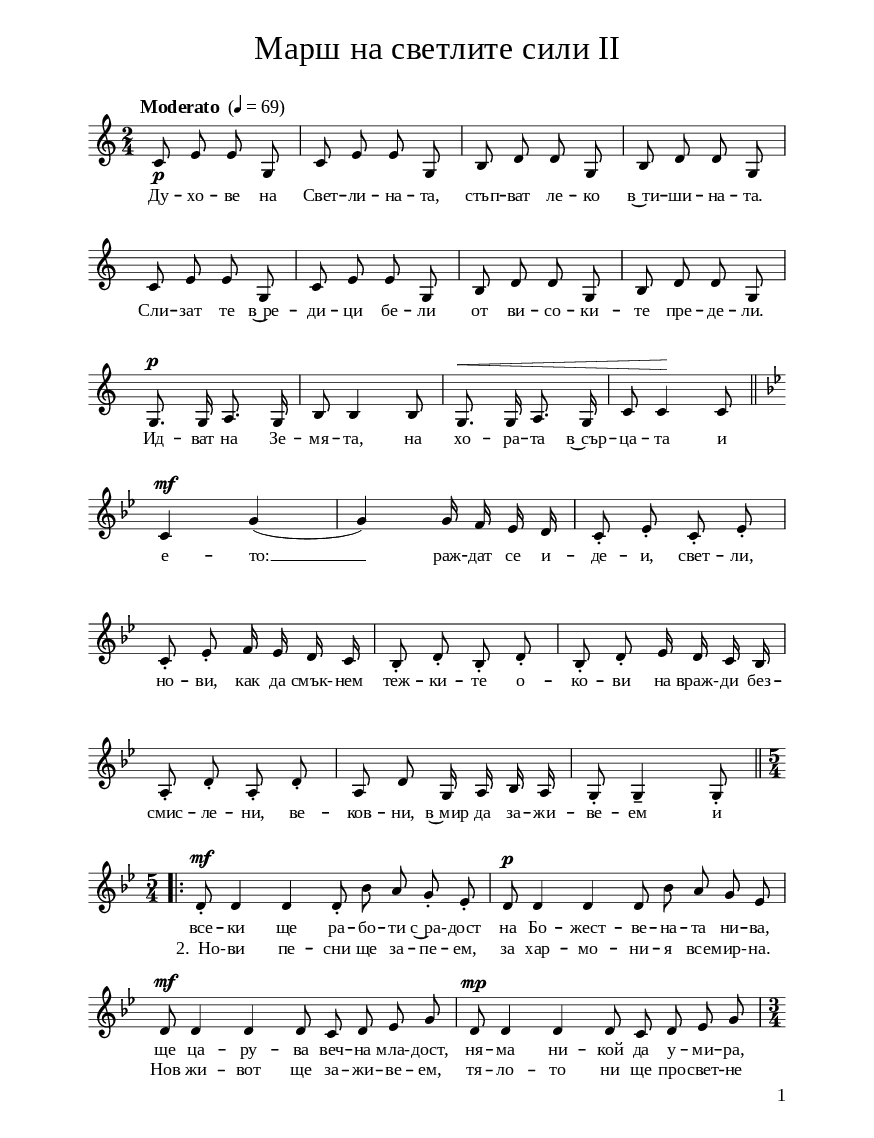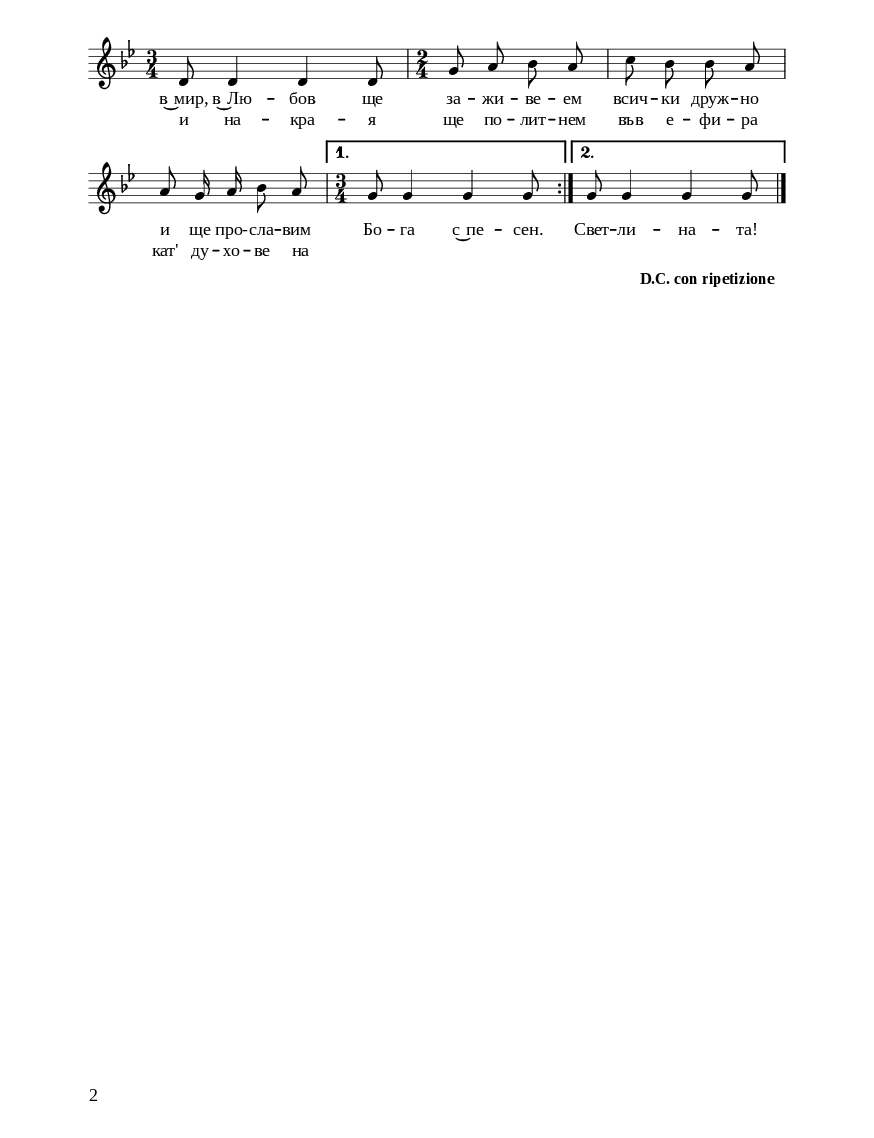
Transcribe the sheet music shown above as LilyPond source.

\version "2.24.2"

% include paper part and global functions
\include "include/globals.ily"

\bookpart {
  \label #'ref162_2
  \tocItem \markup "Марш на светлите сили II – Marš na svetlite sili II"
  \include "include/bookpart-paper.ily"
  \score {
    \include "include/score-layout.ily"

    \new Voice \relative c' {
      \clef treble
      \key c \major
      \time 2/4
      \tempoFunc "Moderato " 4 "69"

      \autoBeamOff


      c8 \p e e g, | c8 e e g, | b d d g, | b d d g, | \break

     c8 e e g, |c8 e e g, | b d d g, |  b d d g, | \break

      g8.^\p g16 a8. g16 | b8 b4 b8 | g8.^\< g16 a8. g16 |  c8 c4  \! c8 | \bar "||" \break

      \key g \minor  c4^\mf  g'4 (g4) g16 f es d |  c8\staccato es\staccato c\staccato es\staccato |\break

      c\staccato es\staccato f16 es d c | bes8\staccato d\staccato bes\staccato d\staccato | bes\staccato d\staccato es16 d c bes | a8\staccato d\staccato a\staccato d\staccato | a d g,16 a bes a | g8\staccato g4-- g8\staccato | \break

      \bar ".|:-||"  \repeat volta 2 {

        \time 5/4 d'8\staccato^\mf d4 d4 d8\staccato bes'8 a g\staccato es\staccato |

        d8^\p  d4 d4 d8 bes'8 a8 g es | \break

        d8^\mf  d4  d4 d8 c d es g |

        d^\mp  d4 d4 d8 c8 d8 es g | \break

        \time 3/4 d8 d4 d4 d8 | \time 2/4 g8 a bes a |c bes bes a | \break

        a g16 a bes8 a8 |
        \time 3/4
      }

      \alternative {
        { g8 g4 g4 g8}
        { g8 g4 g4 g8\bar "|." }
      }


    }

    \addlyrics {
      Ду -- хо -- ве на Свет -- ли -- на -- та, стъп -- ват ле -- ко в~ти -- ши -- на -- та.

      Сли --  зат те в~ре -- ди -- ци бе -- ли от ви -- со -- ки -- те пре -- де -- ли.

      Ид  -- ват на Зе -- мя -- та, на хо -- ра -- та в~сър -- ца -- та

      и е -- то: __ раж -- дат се и -- де -- и, свет --  ли, но -- ви,

      как да "смък-" -- нем теж -- ки -- те о -- ко -- ви на

      "враж-" -- ди без -- смис -- ле -- ни, ве -- ков -- ни, в~мир да за -- жи -- ве -- ем



      и все -- ки ще ра -- бо -- ти "с~ра-" -- дост на Бо -- жест -- ве -- на -- та ни -- ва,

      ще ца -- ру -- ва веч -- на "мла-" -- дост, ня -- ма ни -- кой да у -- ми -- ра,

      в~мир, в~Лю -- бов ще за -- жи -- ве -- ем

      всич -- ки друж -- но и ще "про-" -- сла -- вим Бо -- га с~пе -- сен. Свет -- ли -- на -- та!






    }

    \addlyrics {
      " " " " " " " " " " " " " " " "

      " " " " " " " " " " " " " " " "

      " " " " " " " " " " " " " " " " " "

      " " " " " " " " " " " " " " " " " " " " " " " " " " " "

      " " " " " " " " " " " " " " " " " "    " " " " " " " " " " " " " " " " " " " " " " " " " " " "

      " " " " " " " " " " " " " " " " " "    " " " " " " " " " " " " " " " " " " " " " " " " " " " "

      "2.  Но-"   -- ви пе -- сни ще за -- пе -- ем, за хар -- мо -- ни -- я все -- "мир-" -- на.

      Нов жи -- вот ще за -- жи -- ве -- ем, тя -- ло -- то ни ще про -- свет -- не

      и на -- кра -- я ще по -- лит -- нем във е -- фи -- ра кат' ду -- хо -- ве на


      " " " " " " " " " " " " " " " " " "

      " " " " " " " " " " " " " " " " " "
    }

    \header {
      title = \titleFunc "Марш на светлите сили II" "Marš na svetlite sili II"
    }

    \midi{}

  } % score

  \markup \dc-one "D.C. con ripetizione"

  \markup \empty-two

  % include foreign translation(s) of the song
  

} % bookpart

% Più mosso
%
